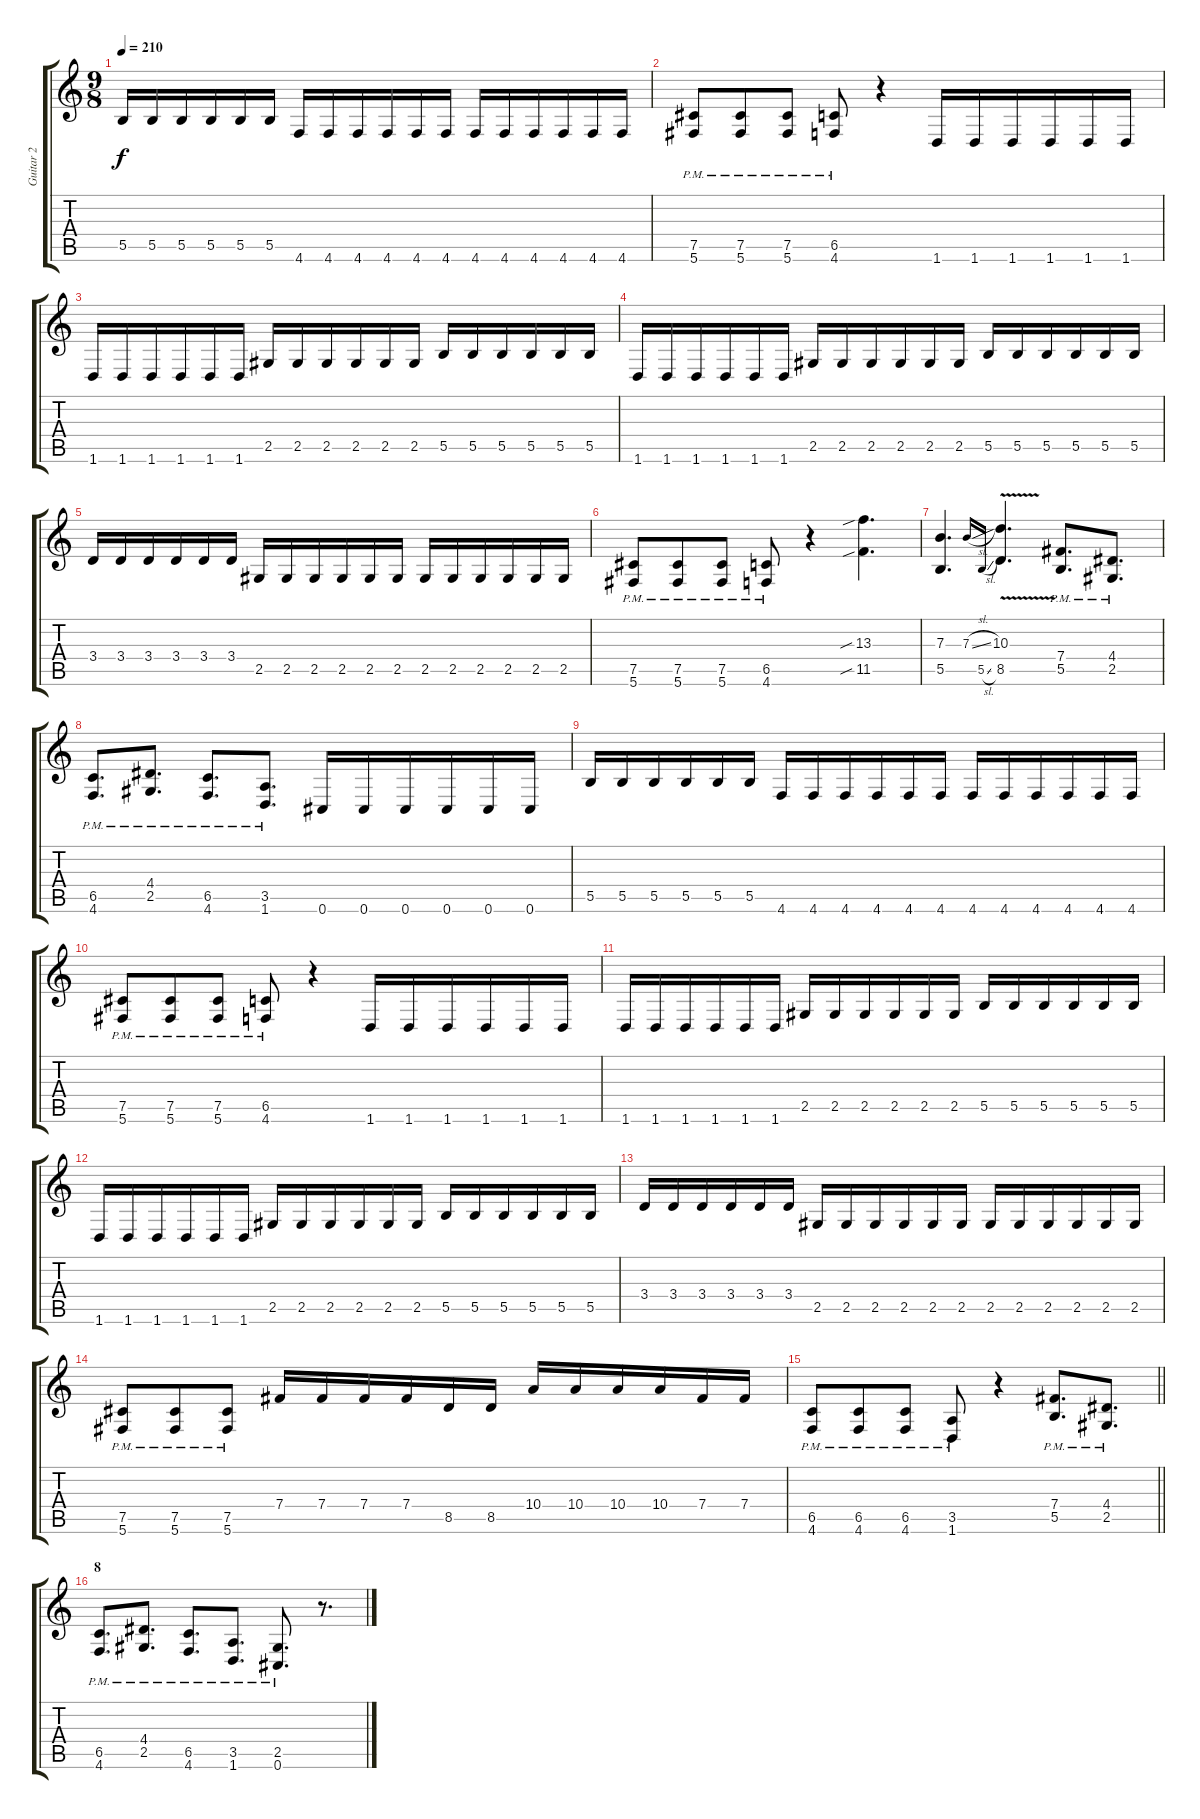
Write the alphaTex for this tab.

\track ("Guitar 2" "Guitar 2") {instrument distortionguitar}
\staff {score tabs}
\tuning (Db4 Ab3 E3 B2 Gb2 Db2) {hide}
\ts (9 8)
\tempo 210
\clef g2
\ks c
5.5.16{dy f} 5.5.16 5.5.16 5.5.16 5.5.16 5.5.16 4.6.16 4.6.16 4.6.16 4.6.16 4.6.16 4.6.16 4.6.16 4.6.16 4.6.16 4.6.16 4.6.16 4.6.16 |
(7.5{pm} 5.6{pm}).8 (7.5{pm} 5.6{pm}).8 (7.5{pm} 5.6{pm}).8 (6.5{pm} 4.6{pm}).8 r.4 1.6.16 1.6.16 1.6.16 1.6.16 1.6.16 1.6.16 |
1.6.16 1.6.16 1.6.16 1.6.16 1.6.16 1.6.16 2.5.16 2.5.16 2.5.16 2.5.16 2.5.16 2.5.16 5.5.16 5.5.16 5.5.16 5.5.16 5.5.16 5.5.16 |
1.6.16 1.6.16 1.6.16 1.6.16 1.6.16 1.6.16 2.5.16 2.5.16 2.5.16 2.5.16 2.5.16 2.5.16 5.5.16 5.5.16 5.5.16 5.5.16 5.5.16 5.5.16 |
3.4.16 3.4.16 3.4.16 3.4.16 3.4.16 3.4.16 2.5.16 2.5.16 2.5.16 2.5.16 2.5.16 2.5.16 2.5.16 2.5.16 2.5.16 2.5.16 2.5.16 2.5.16 |
(7.5{pm} 5.6{pm}).8 (7.5{pm} 5.6{pm}).8 (7.5{pm} 5.6{pm}).8 (6.5{pm} 4.6{pm}).8 r.4 (13.3{sib} 11.5{sib}).4{d} |
(7.3 5.5).4{d} 7.3{sl}.16{gr onbeat} 5.5{sl}.16{gr onbeat} (10.3{v} 8.5{v}).4{d} (7.4{pm} 5.5{pm}).8{d} (4.4{pm} 2.5{pm}).8{d} |
(6.5{pm} 4.6{pm}).8{d} (4.4{pm} 2.5{pm}).8{d} (6.5{pm} 4.6{pm}).8{d} (3.5{pm} 1.6{pm}).8{d} 0.6.16 0.6.16 0.6.16 0.6.16 0.6.16 0.6.16 |
5.5.16 5.5.16 5.5.16 5.5.16 5.5.16 5.5.16 4.6.16 4.6.16 4.6.16 4.6.16 4.6.16 4.6.16 4.6.16 4.6.16 4.6.16 4.6.16 4.6.16 4.6.16 |
(7.5{pm} 5.6{pm}).8 (7.5{pm} 5.6{pm}).8 (7.5{pm} 5.6{pm}).8 (6.5{pm} 4.6{pm}).8 r.4 1.6.16 1.6.16 1.6.16 1.6.16 1.6.16 1.6.16 |
1.6.16 1.6.16 1.6.16 1.6.16 1.6.16 1.6.16 2.5.16 2.5.16 2.5.16 2.5.16 2.5.16 2.5.16 5.5.16 5.5.16 5.5.16 5.5.16 5.5.16 5.5.16 |
1.6.16 1.6.16 1.6.16 1.6.16 1.6.16 1.6.16 2.5.16 2.5.16 2.5.16 2.5.16 2.5.16 2.5.16 5.5.16 5.5.16 5.5.16 5.5.16 5.5.16 5.5.16 |
3.4.16 3.4.16 3.4.16 3.4.16 3.4.16 3.4.16 2.5.16 2.5.16 2.5.16 2.5.16 2.5.16 2.5.16 2.5.16 2.5.16 2.5.16 2.5.16 2.5.16 2.5.16 |
(7.5{pm} 5.6{pm}).8 (7.5{pm} 5.6{pm}).8 (7.5{pm} 5.6{pm}).8 7.4.16 7.4.16 7.4.16 7.4.16 8.5.16 8.5.16 10.4.16 10.4.16 10.4.16 10.4.16 7.4.16 7.4.16 |
\barLineRight lightlight
(6.5{pm} 4.6{pm}).8 (6.5{pm} 4.6{pm}).8 (6.5{pm} 4.6{pm}).8 (3.5{pm} 1.6{pm}).8 r.4 (7.4{pm} 5.5{pm}).8{d} (4.4{pm} 2.5{pm}).8{d} |
\section ("" "8")
(6.5{pm} 4.6{pm}).8{d} (4.4{pm} 2.5{pm}).8{d} (6.5{pm} 4.6{pm}).8{d} (3.5{pm} 1.6{pm}).8{d} (2.5{pm} 0.6{pm}).8{d} r.8{d}
